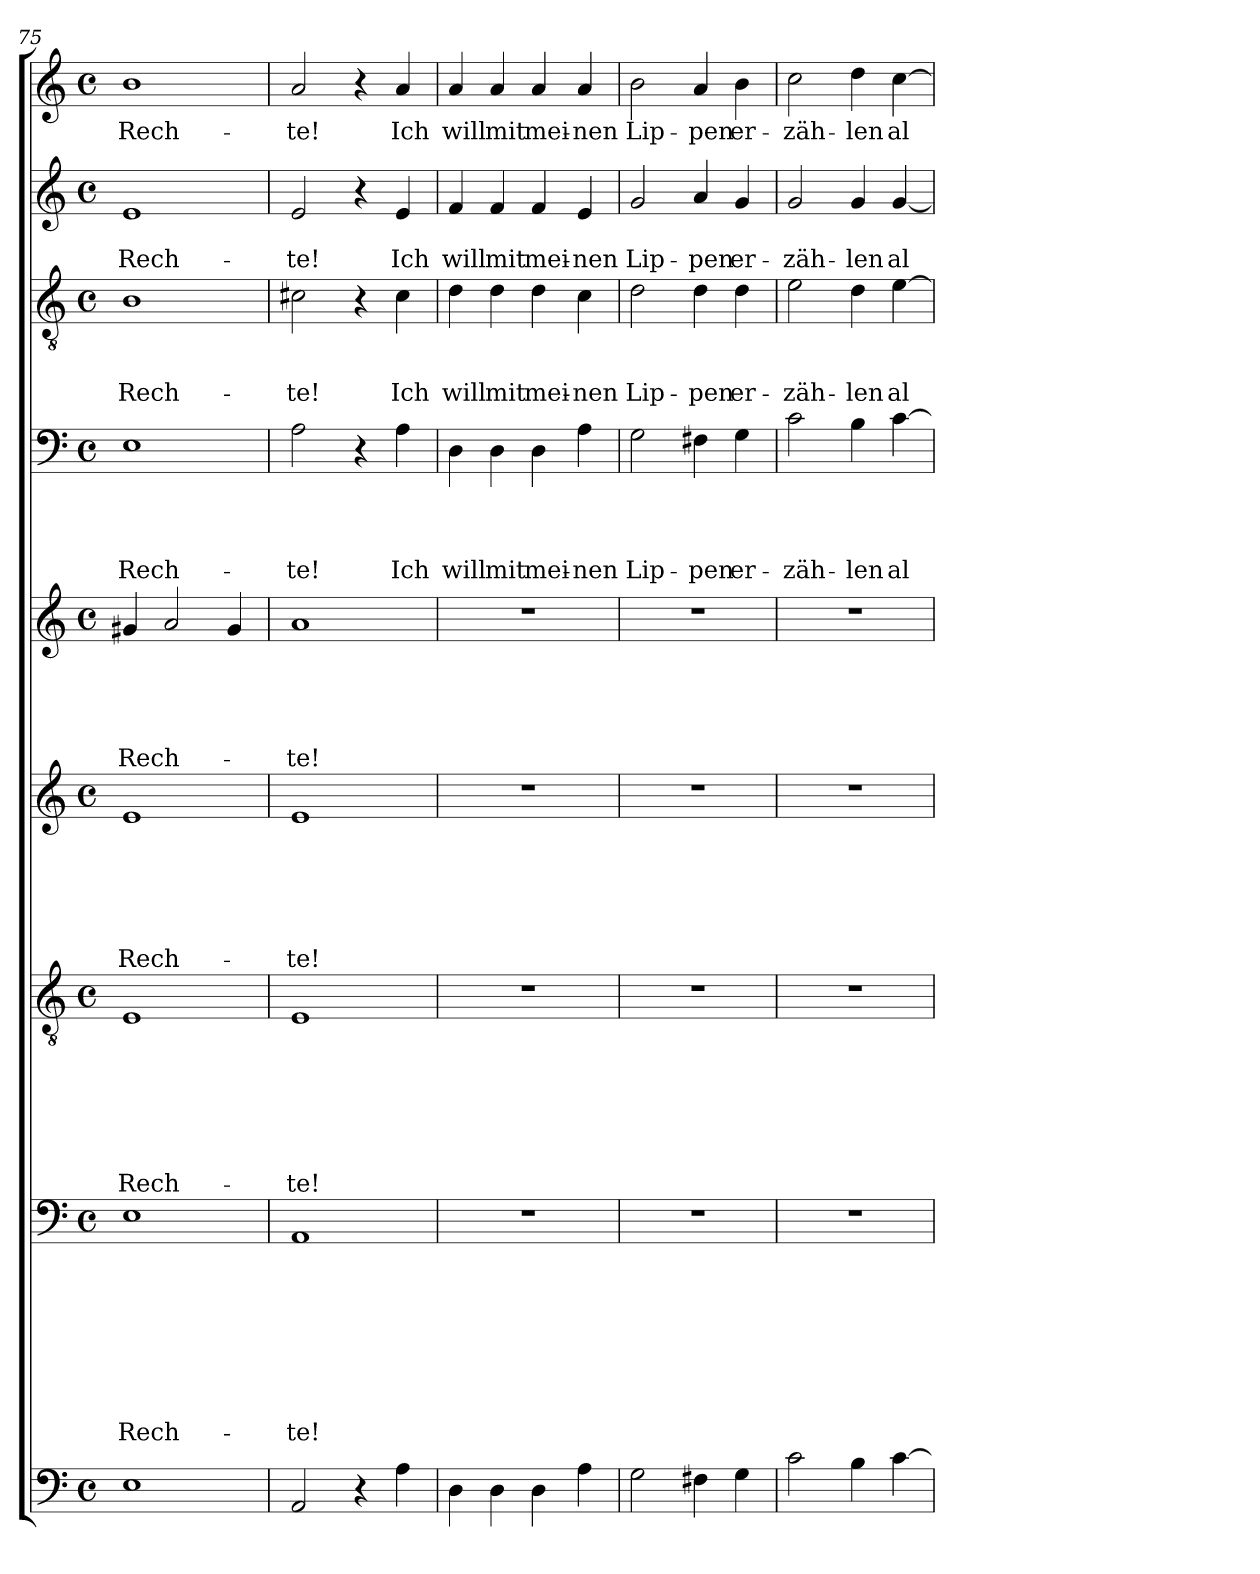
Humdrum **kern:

**kern	**kern	**text	**text	**text	**text	**text	**text	**text	**text	**kern	**text	**text	**text	**text	**text	**text	**text	**kern	**text	**text	**text	**text	**text	**text	**kern	**text	**text	**text	**text	**text	**kern	**text	**text	**text	**text	**kern	**text	**text	**text	**kern	**text	**text	**kern	**text
*part9	*part8	*part8	*part8	*part8	*part8	*part8	*part8	*part8	*part8	*part7	*part7	*part7	*part7	*part7	*part7	*part7	*part7	*part6	*part6	*part6	*part6	*part6	*part6	*part6	*part5	*part5	*part5	*part5	*part5	*part5	*part4	*part4	*part4	*part4	*part4	*part3	*part3	*part3	*part3	*part2	*part2	*part2	*part1	*part1
*staff9	*staff8	*staff8	*staff8	*staff8	*staff8	*staff8	*staff8	*staff8	*staff8	*staff7	*staff7	*staff7	*staff7	*staff7	*staff7	*staff7	*staff7	*staff6	*staff6	*staff6	*staff6	*staff6	*staff6	*staff6	*staff5	*staff5	*staff5	*staff5	*staff5	*staff5	*staff4	*staff4	*staff4	*staff4	*staff4	*staff3	*staff3	*staff3	*staff3	*staff2	*staff2	*staff2	*staff1	*staff1
!!LO:PB:g=z
*clefF4	*clefF4	*	*	*	*	*	*	*	*	*clefGv2	*	*	*	*	*	*	*	*clefG2	*	*	*	*	*	*	*clefG2	*	*	*	*	*	*clefF4	*	*	*	*	*clefGv2	*	*	*	*clefG2	*	*	*clefG2	*
*k[]	*k[]	*	*	*	*	*	*	*	*	*k[]	*	*	*	*	*	*	*	*k[]	*	*	*	*	*	*	*k[]	*	*	*	*	*	*k[]	*	*	*	*	*k[]	*	*	*	*k[]	*	*	*k[]	*
*C:	*C:	*	*	*	*	*	*	*	*	*C:	*	*	*	*	*	*	*	*C:	*	*	*	*	*	*	*C:	*	*	*	*	*	*C:	*	*	*	*	*C:	*	*	*	*C:	*	*	*C:	*
*M4/4	*M4/4	*	*	*	*	*	*	*	*	*M4/4	*	*	*	*	*	*	*	*M4/4	*	*	*	*	*	*	*M4/4	*	*	*	*	*	*M4/4	*	*	*	*	*M4/4	*	*	*	*M4/4	*	*	*M4/4	*
*met(c)	*met(c)	*	*	*	*	*	*	*	*	*met(c)	*	*	*	*	*	*	*	*met(c)	*	*	*	*	*	*	*met(c)	*	*	*	*	*	*met(c)	*	*	*	*	*met(c)	*	*	*	*met(c)	*	*	*met(c)	*
=75	=75	=75	=75	=75	=75	=75	=75	=75	=75	=75	=75	=75	=75	=75	=75	=75	=75	=75	=75	=75	=75	=75	=75	=75	=75	=75	=75	=75	=75	=75	=75	=75	=75	=75	=75	=75	=75	=75	=75	=75	=75	=75	=75	=75
!	!	!	!	!	!	!	!	!	!LO:LY:b	!	!	!	!	!	!	!	!LO:LY:b	!	!	!	!	!	!	!LO:LY:b	!	!	!	!	!	!LO:LY:b	!	!	!	!	!LO:LY:b	!	!	!	!LO:LY:b	!	!	!LO:LY:b	!	!LO:LY:b
1E	1E	.	.	.	.	.	.	.	Rech-	1E	.	.	.	.	.	.	Rech-	1e	.	.	.	.	.	Rech-	4g#X/	.	.	.	.	Rech-	1E	.	.	.	Rech-	1B	.	.	Rech-	1e	.	Rech-	1b	Rech-
.	.	.	.	.	.	.	.	.	.	.	.	.	.	.	.	.	.	.	.	.	.	.	.	.	2a/	.	.	.	.	.	.	.	.	.	.	.	.	.	.	.	.	.	.	.
.	.	.	.	.	.	.	.	.	.	.	.	.	.	.	.	.	.	.	.	.	.	.	.	.	4g#/	.	.	.	.	.	.	.	.	.	.	.	.	.	.	.	.	.	.	.
=76	=76	=76	=76	=76	=76	=76	=76	=76	=76	=76	=76	=76	=76	=76	=76	=76	=76	=76	=76	=76	=76	=76	=76	=76	=76	=76	=76	=76	=76	=76	=76	=76	=76	=76	=76	=76	=76	=76	=76	=76	=76	=76	=76	=76
!	!	!	!	!	!	!	!	!	!LO:LY:b	!	!	!	!	!	!	!	!LO:LY:b	!	!	!	!	!	!	!LO:LY:b	!	!	!	!	!	!LO:LY:b	!	!	!	!	!LO:LY:b	!	!	!	!LO:LY:b	!	!	!LO:LY:b	!	!LO:LY:b
2AA/	1AA	.	.	.	.	.	.	.	-te!	1E	.	.	.	.	.	.	-te!	1e	.	.	.	.	.	-te!	1a	.	.	.	.	-te!	2A\	.	.	.	-te!	2c#X\	.	.	-te!	2e/	.	-te!	2a/	-te!
4r	.	.	.	.	.	.	.	.	.	.	.	.	.	.	.	.	.	.	.	.	.	.	.	.	.	.	.	.	.	.	4r	.	.	.	.	4r	.	.	.	4r	.	.	4r	.
!	!	!	!	!	!	!	!	!	!	!	!	!	!	!	!	!	!	!	!	!	!	!	!	!	!	!	!	!	!	!	!	!	!	!	!LO:LY:b	!	!	!	!LO:LY:b	!	!	!LO:LY:b	!	!LO:LY:b
4A\	.	.	.	.	.	.	.	.	.	.	.	.	.	.	.	.	.	.	.	.	.	.	.	.	.	.	.	.	.	.	4A\	.	.	.	Ich	4c#\	.	.	Ich	4e/	.	Ich	4a/	Ich
=77	=77	=77	=77	=77	=77	=77	=77	=77	=77	=77	=77	=77	=77	=77	=77	=77	=77	=77	=77	=77	=77	=77	=77	=77	=77	=77	=77	=77	=77	=77	=77	=77	=77	=77	=77	=77	=77	=77	=77	=77	=77	=77	=77	=77
!	!	!	!	!	!	!	!	!	!	!	!	!	!	!	!	!	!	!	!	!	!	!	!	!	!	!	!	!	!	!	!	!	!	!	!LO:LY:b	!	!	!	!LO:LY:b	!	!	!LO:LY:b	!	!LO:LY:b
4D\	1r	.	.	.	.	.	.	.	.	1r	.	.	.	.	.	.	.	1r	.	.	.	.	.	.	1r	.	.	.	.	.	4D\	.	.	.	will	4d\	.	.	will	4f/	.	will	4a/	will
!	!	!	!	!	!	!	!	!	!	!	!	!	!	!	!	!	!	!	!	!	!	!	!	!	!	!	!	!	!	!	!	!	!	!	!LO:LY:b	!	!	!	!LO:LY:b	!	!	!LO:LY:b	!	!LO:LY:b
4D\	.	.	.	.	.	.	.	.	.	.	.	.	.	.	.	.	.	.	.	.	.	.	.	.	.	.	.	.	.	.	4D\	.	.	.	mit	4d\	.	.	mit	4f/	.	mit	4a/	mit
!	!	!	!	!	!	!	!	!	!	!	!	!	!	!	!	!	!	!	!	!	!	!	!	!	!	!	!	!	!	!	!	!	!	!	!LO:LY:b	!	!	!	!LO:LY:b	!	!	!LO:LY:b	!	!LO:LY:b
4D\	.	.	.	.	.	.	.	.	.	.	.	.	.	.	.	.	.	.	.	.	.	.	.	.	.	.	.	.	.	.	4D\	.	.	.	mei-	4d\	.	.	mei-	4f/	.	mei-	4a/	mei-
!	!	!	!	!	!	!	!	!	!	!	!	!	!	!	!	!	!	!	!	!	!	!	!	!	!	!	!	!	!	!	!	!	!	!	!LO:LY:b	!	!	!	!LO:LY:b	!	!	!LO:LY:b	!	!LO:LY:b
4A\	.	.	.	.	.	.	.	.	.	.	.	.	.	.	.	.	.	.	.	.	.	.	.	.	.	.	.	.	.	.	4A\	.	.	.	-nen	4c\	.	.	-nen	4e/	.	-nen	4a/	-nen
=78	=78	=78	=78	=78	=78	=78	=78	=78	=78	=78	=78	=78	=78	=78	=78	=78	=78	=78	=78	=78	=78	=78	=78	=78	=78	=78	=78	=78	=78	=78	=78	=78	=78	=78	=78	=78	=78	=78	=78	=78	=78	=78	=78	=78
!	!	!	!	!	!	!	!	!	!	!	!	!	!	!	!	!	!	!	!	!	!	!	!	!	!	!	!	!	!	!	!	!	!	!	!LO:LY:b	!	!	!	!LO:LY:b	!	!	!LO:LY:b	!	!LO:LY:b
2G\	1r	.	.	.	.	.	.	.	.	1r	.	.	.	.	.	.	.	1r	.	.	.	.	.	.	1r	.	.	.	.	.	2G\	.	.	.	Lip-	2d\	.	.	Lip-	2g/	.	Lip-	2b\	Lip-
!	!	!	!	!	!	!	!	!	!	!	!	!	!	!	!	!	!	!	!	!	!	!	!	!	!	!	!	!	!	!	!	!	!	!	!LO:LY:b	!	!	!	!LO:LY:b	!	!	!LO:LY:b	!	!LO:LY:b
4F#X\	.	.	.	.	.	.	.	.	.	.	.	.	.	.	.	.	.	.	.	.	.	.	.	.	.	.	.	.	.	.	4F#X\	.	.	.	-pen	4d\	.	.	-pen	4a/	.	-pen	4a/	-pen
!	!	!	!	!	!	!	!	!	!	!	!	!	!	!	!	!	!	!	!	!	!	!	!	!	!	!	!	!	!	!	!	!	!	!	!LO:LY:b	!	!	!	!LO:LY:b	!	!	!LO:LY:b	!	!LO:LY:b
4G\	.	.	.	.	.	.	.	.	.	.	.	.	.	.	.	.	.	.	.	.	.	.	.	.	.	.	.	.	.	.	4G\	.	.	.	er-	4d\	.	.	er-	4g/	.	er-	4b\	er-
=79	=79	=79	=79	=79	=79	=79	=79	=79	=79	=79	=79	=79	=79	=79	=79	=79	=79	=79	=79	=79	=79	=79	=79	=79	=79	=79	=79	=79	=79	=79	=79	=79	=79	=79	=79	=79	=79	=79	=79	=79	=79	=79	=79	=79
!	!	!	!	!	!	!	!	!	!	!	!	!	!	!	!	!	!	!	!	!	!	!	!	!	!	!	!	!	!	!	!	!	!	!	!LO:LY:b	!	!	!	!LO:LY:b	!	!	!LO:LY:b	!	!LO:LY:b
2c\	1r	.	.	.	.	.	.	.	.	1r	.	.	.	.	.	.	.	1r	.	.	.	.	.	.	1r	.	.	.	.	.	2c\	.	.	.	-zäh-	2e\	.	.	-zäh-	2g/	.	-zäh-	2cc\	-zäh-
!	!	!	!	!	!	!	!	!	!	!	!	!	!	!	!	!	!	!	!	!	!	!	!	!	!	!	!	!	!	!	!	!	!	!	!LO:LY:b	!	!	!	!LO:LY:b	!	!	!LO:LY:b	!	!LO:LY:b
4B\	.	.	.	.	.	.	.	.	.	.	.	.	.	.	.	.	.	.	.	.	.	.	.	.	.	.	.	.	.	.	4B\	.	.	.	-len	4d\	.	.	-len	4g/	.	-len	4dd\	-len
!	!	!	!	!	!	!	!	!	!	!	!	!	!	!	!	!	!	!	!	!	!	!	!	!	!	!	!	!	!	!	!	!	!	!	!LO:LY:b	!	!	!	!LO:LY:b	!	!	!LO:LY:b	!	!LO:LY:b
[4c\	.	.	.	.	.	.	.	.	.	.	.	.	.	.	.	.	.	.	.	.	.	.	.	.	.	.	.	.	.	.	[4c\	.	.	.	al-	[4e\	.	.	al-	[4g/	.	al-	[4cc\	al-
=	=	=	=	=	=	=	=	=	=	=	=	=	=	=	=	=	=	=	=	=	=	=	=	=	=	=	=	=	=	=	=	=	=	=	=	=	=	=	=	=	=	=	=	=
*-	*-	*-	*-	*-	*-	*-	*-	*-	*-	*-	*-	*-	*-	*-	*-	*-	*-	*-	*-	*-	*-	*-	*-	*-	*-	*-	*-	*-	*-	*-	*-	*-	*-	*-	*-	*-	*-	*-	*-	*-	*-	*-	*-	*-
